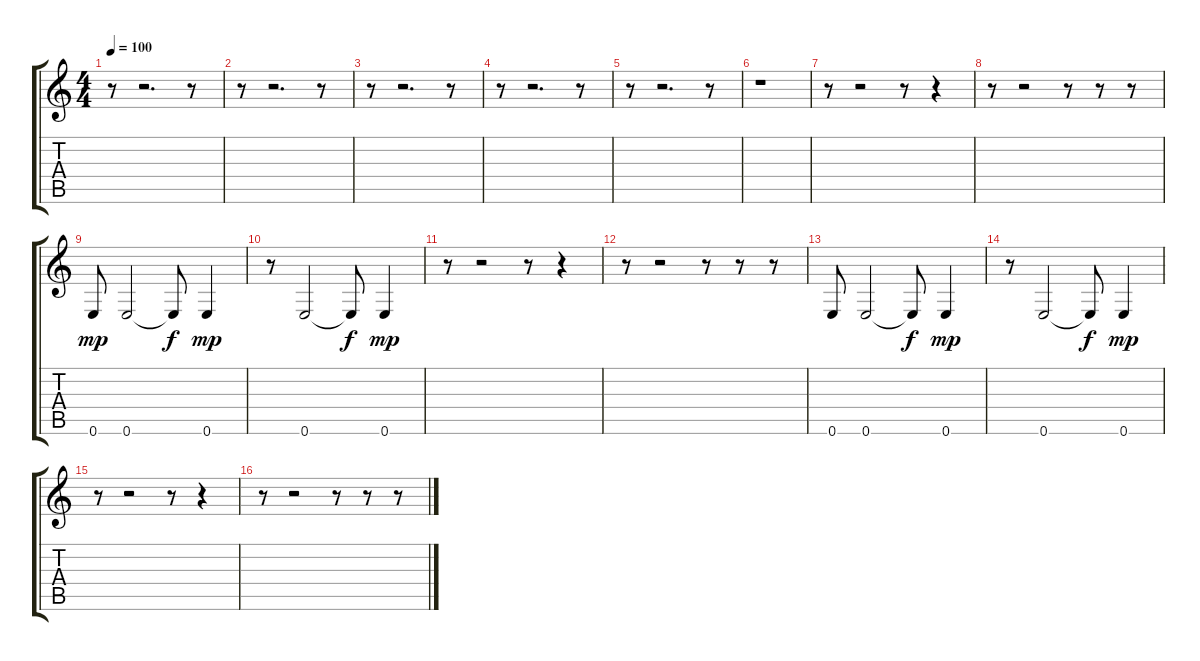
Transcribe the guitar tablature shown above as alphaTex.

\track "" {instrument electricbassfinger}
\staff {score tabs}
\tuning (E4 B3 G3 D3 A2 E2) {hide}
\ts (4 4)
\tempo 100
\clef g2
\ks c
r.8{dy mp} r.2{d} r.8 |
r.8 r.2{d} r.8 |
r.8 r.2{d} r.8 |
r.8 r.2{d} r.8 |
r.8 r.2{d} r.8 |
r.1 |
r.8 r.2 r.8 r.4 |
r.8 r.2 r.8 r.8 r.8 |
0.6.8 0.6.2 0.6{t}.8{dy f} 0.6.4{dy mp} |
r.8 0.6.2 0.6{t}.8{dy f} 0.6.4{dy mp} |
r.8 r.2 r.8 r.4 |
r.8 r.2 r.8 r.8 r.8 |
0.6.8 0.6.2 0.6{t}.8{dy f} 0.6.4{dy mp} |
r.8 0.6.2 0.6{t}.8{dy f} 0.6.4{dy mp} |
r.8 r.2 r.8 r.4 |
r.8 r.2 r.8 r.8 r.8
